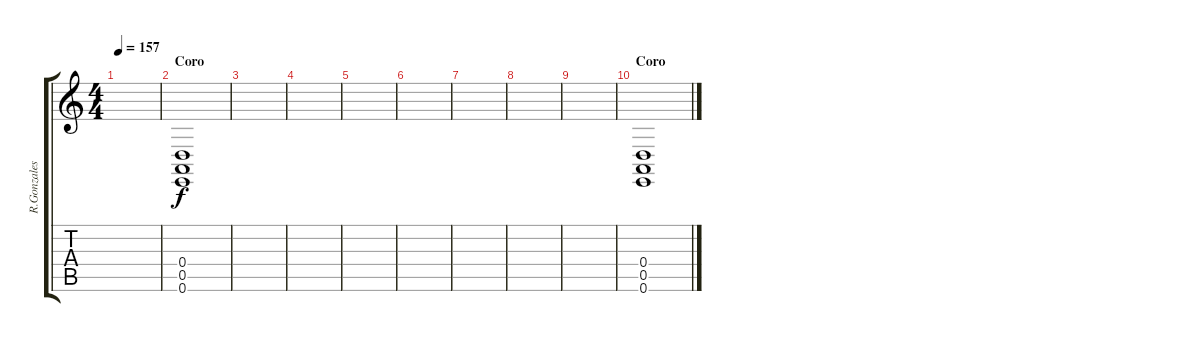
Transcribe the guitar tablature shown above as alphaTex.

\track ("R.Gonzales" "R.Gonzales") {instrument trombone}
\staff {score tabs}
\tuning (E4 B3 G3 D3 A2 E2) {hide}
\ts (4 4)
\tempo 157
\clef g2
\ks c
|
\section ("" "Coro")
(0.4 0.5 0.6).1{volume 16 instrument gunshot} |
|
|
|
|
|
|
|
\section ("" "Coro")
(0.4 0.5 0.6).1{volume 16 instrument gunshot}
